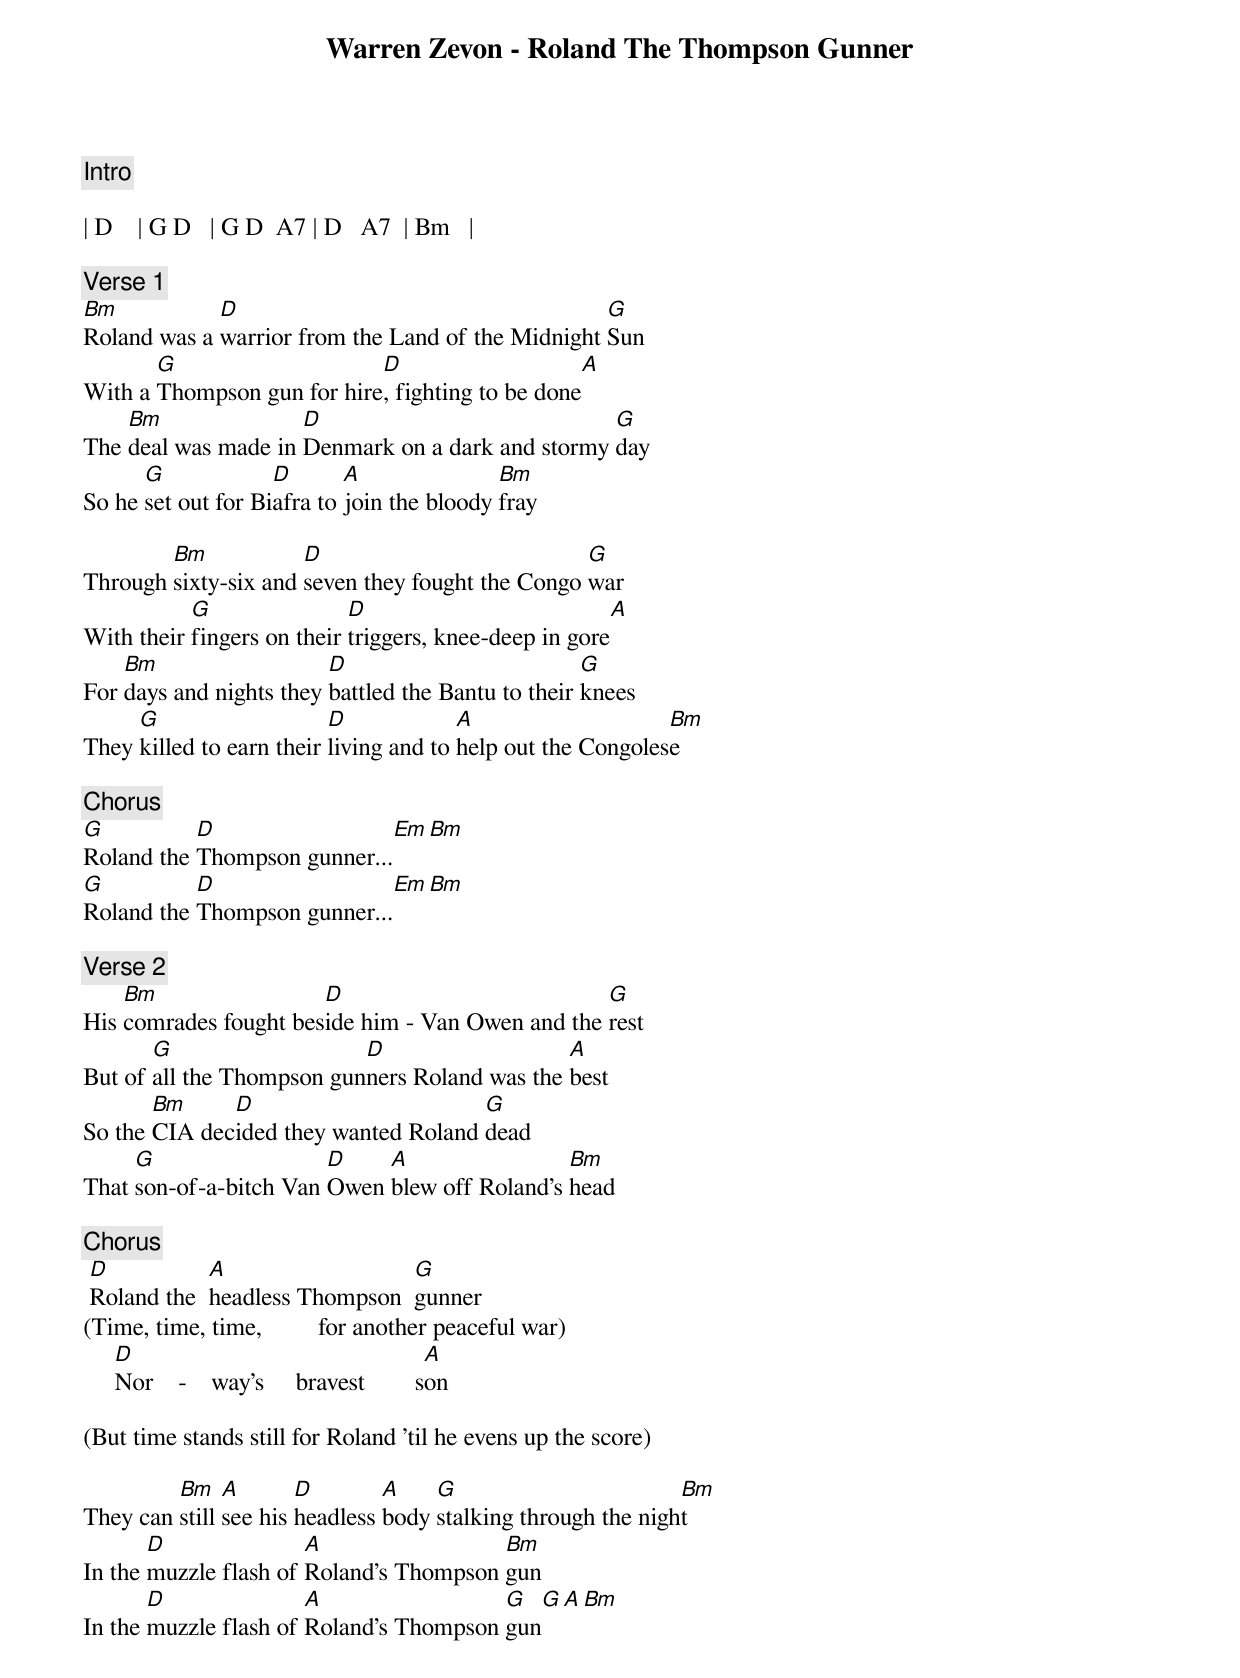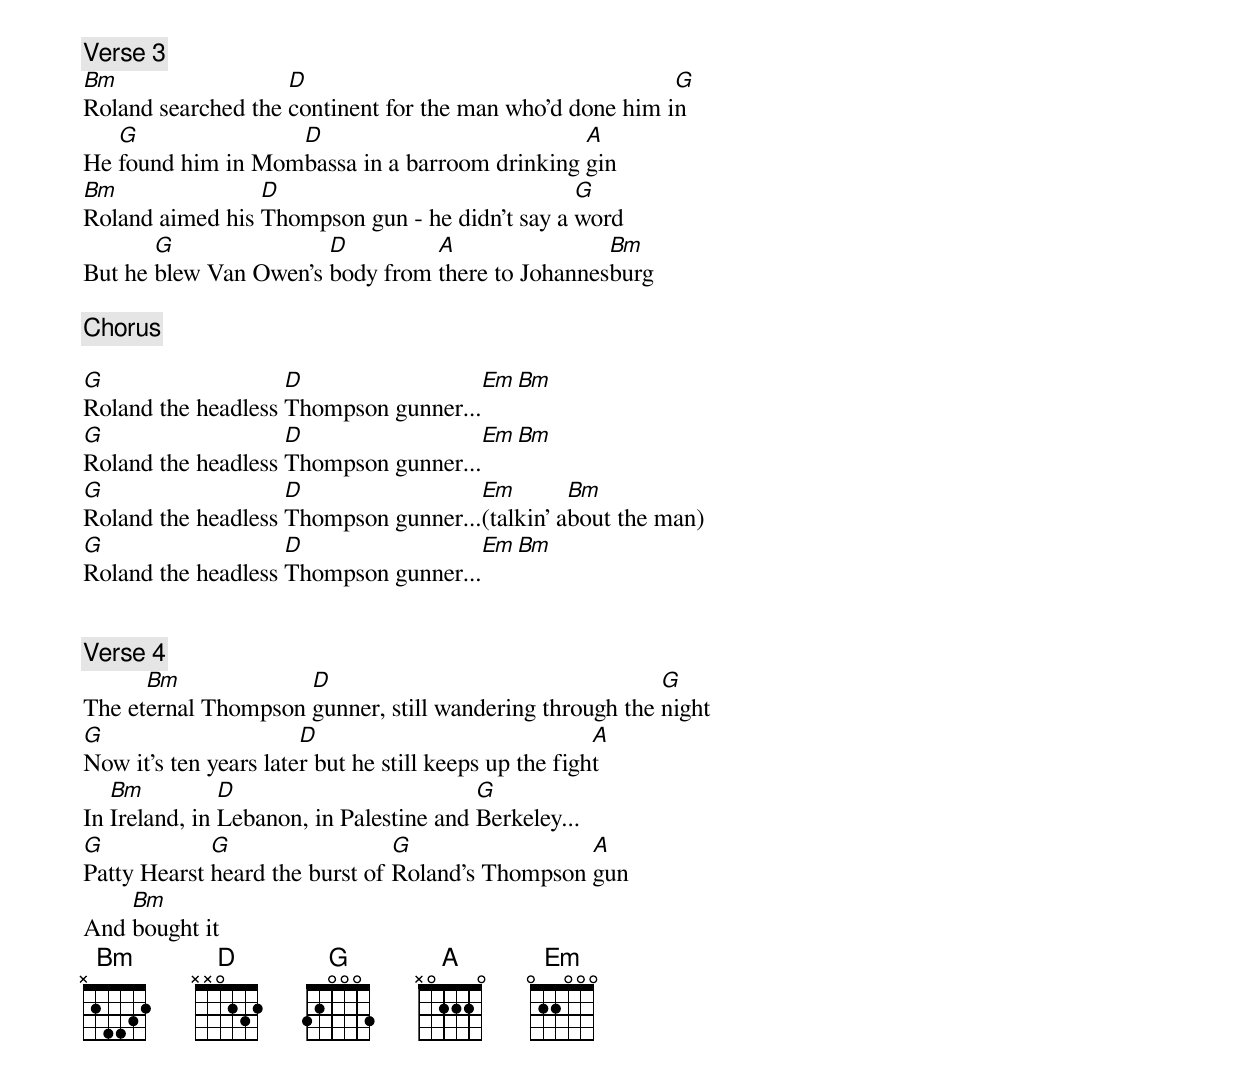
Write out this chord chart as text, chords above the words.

Warren Zevon - Roland The Thompson Gunner

[Intro]

| D    | G D   | G D  A7 | D   A7  | Bm   |

[Verse 1]
Bm           D                                     G
Roland was a warrior from the Land of the Midnight Sun
       G                    D                    A
With a Thompson gun for hire, fighting to be done
    Bm               D                            G
The deal was made in Denmark on a dark and stormy day
      G             D       A               Bm
So he set out for Biafra to join the bloody fray

        Bm            D                           G
Through sixty-six and seven they fought the Congo war
           G                D                          A
With their fingers on their triggers, knee-deep in gore
    Bm                   D                          G
For days and nights they battled the Bantu to their knees
     G                    D             A                    Bm
They killed to earn their living and to help out the Congolese

[Chorus]
G          D                    Em    Bm
Roland the Thompson gunner...
G          D                    Em    Bm
Roland the Thompson gunner...

[Verse 2]
    Bm                 D                          G
His comrades fought beside him - Van Owen and the rest
       G                   D                   A
But of all the Thompson gunners Roland was the best
       Bm     D                       G
So the CIA decided they wanted Roland dead
     G                  D    A                 Bm
That son-of-a-bitch Van Owen blew off Roland's head

[Chorus]
 D           A                  G
 Roland the  headless Thompson  gunner
(Time, time, time,         for another peaceful war)
     D                                     A
     Nor    -    way's     bravest        son

(But time stands still for Roland 'til he evens up the score)

         Bm    A       D        A    G                        Bm
They can still see his headless body stalking through the night
       D               A                 Bm
In the muzzle flash of Roland's Thompson gun
       D               A                 G         G       A    Bm
In the muzzle flash of Roland's Thompson gun


[Verse 3]
Bm                  D                                     G
Roland searched the continent for the man who'd done him in
   G               D                           A
He found him in Mombassa in a barroom drinking gin
Bm               D                              G
Roland aimed his Thompson gun - he didn't say a word
       G               D         A                Bm
But he blew Van Owen's body from there to Johannesburg

[Chorus]

G                   D                    Em    Bm
Roland the headless Thompson gunner...
G                   D                    Em    Bm
Roland the headless Thompson gunner...
G                   D                 Em        Bm
Roland the headless Thompson gunner...(talkin’ about the man)
G                   D                    Em    Bm
Roland the headless Thompson gunner...


[Verse 4]
      Bm             D                                   G
The eternal Thompson gunner, still wandering through the night
G                      D                               A
Now it's ten years later but he still keeps up the fight
   Bm          D                         G
In Ireland, in Lebanon, in Palestine and Berkeley...
G            G                  G                 A
Patty Hearst heard the burst of Roland's Thompson gun
    Bm
And bought it
